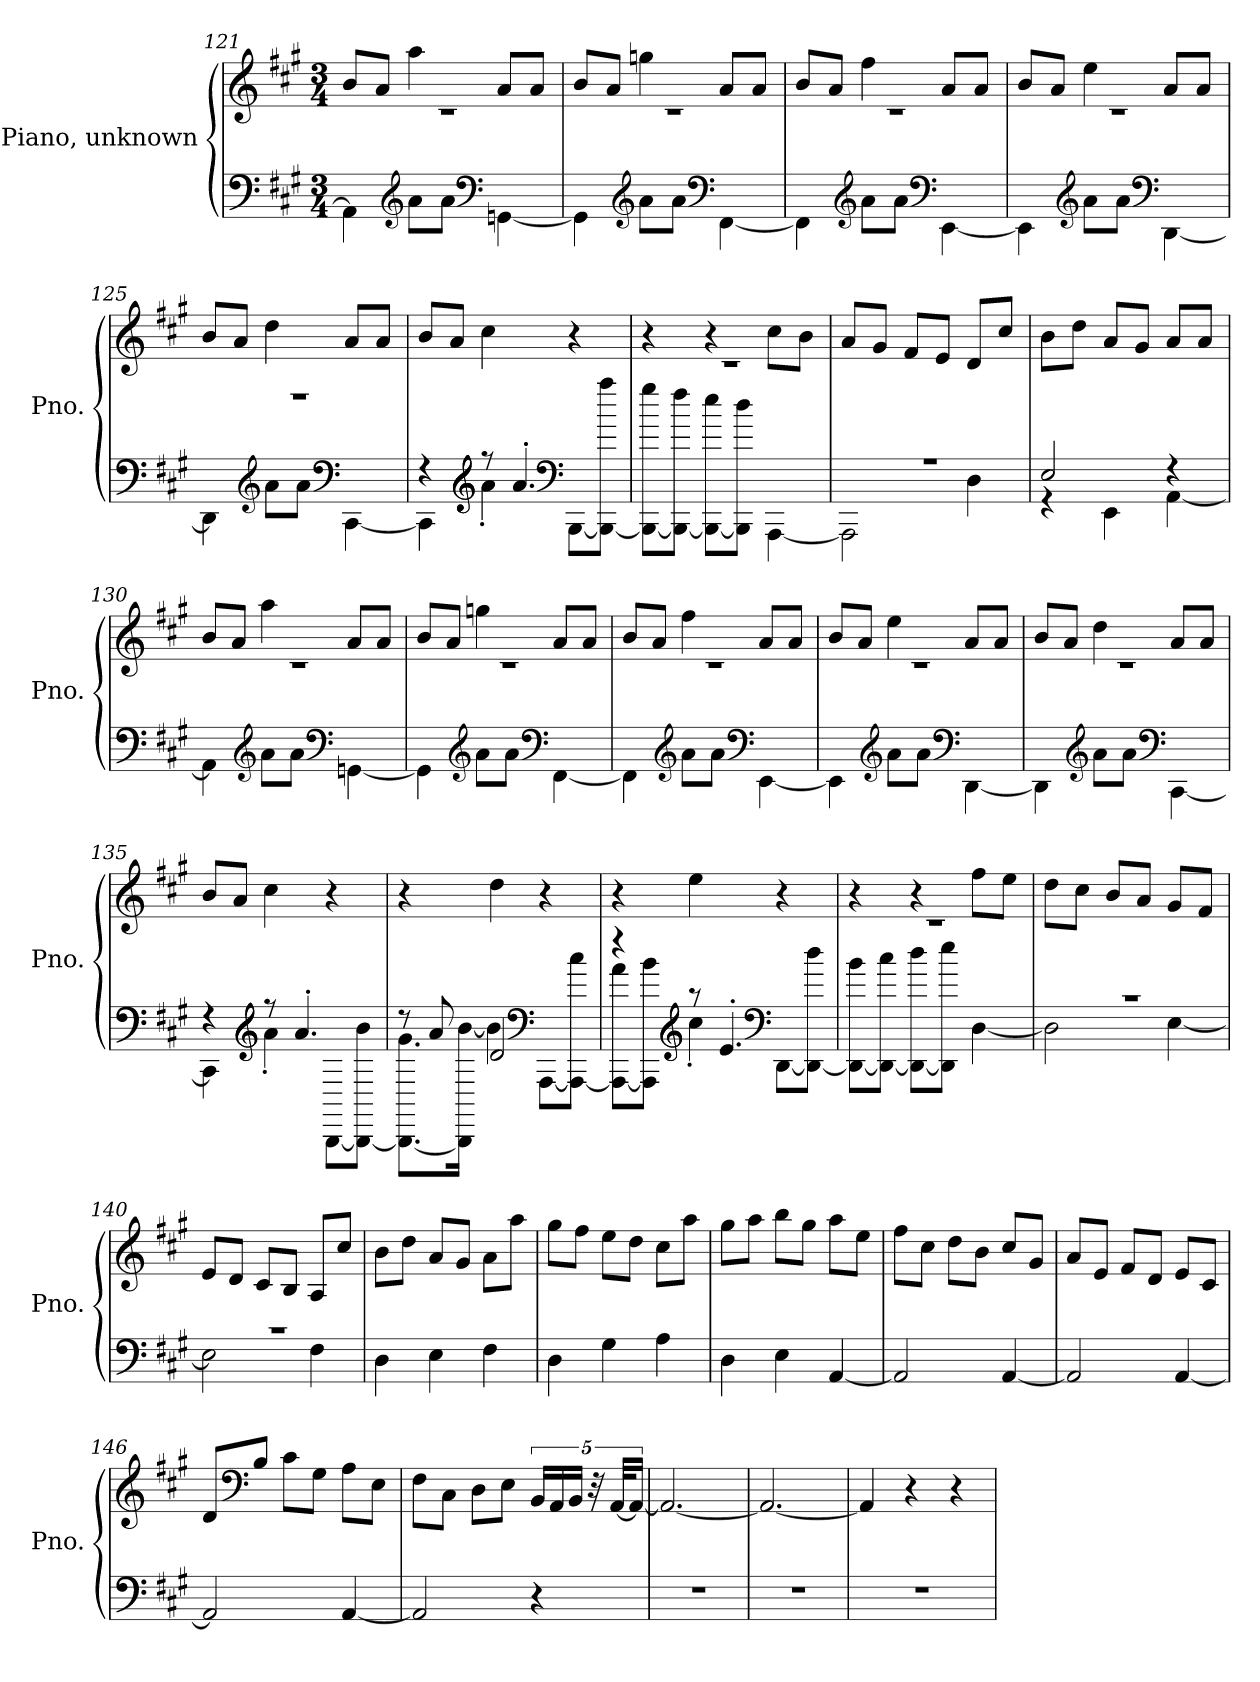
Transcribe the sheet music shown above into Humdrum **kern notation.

**kern	**kern
*part1	*part1
*staff2	*staff1
*I"Piano, unknown	*
*I'Pno.	*
!!LO:LB:g=z
*clefF4	*clefG2
*k[f#c#g#]	*k[f#c#g#]
*M3/4	*M3/4
=121	=121
*^	*
2.r	4AA\]	8b/L
.	.	8a/J
*clefG2	*	*
.	8a\L	4aa\
.	8a\J	.
*clefF4	*	*
.	[4GGn\	8a/L
.	.	8a/J
=122	=122	=122
2.r	4GG\]	8b/L
.	.	8a/J
*clefG2	*	*
.	8a\L	4ggn\
.	8a\J	.
*clefF4	*	*
.	[4FF#\	8a/L
.	.	8a/J
=123	=123	=123
2.r	4FF#\]	8b/L
.	.	8a/J
*clefG2	*	*
.	8a\L	4ff#\
.	8a\J	.
*clefF4	*	*
.	[4EE\	8a/L
.	.	8a/J
=124	=124	=124
2.r	4EE\]	8b/L
.	.	8a/J
*clefG2	*	*
.	8a\L	4ee\
.	8a\J	.
*clefF4	*	*
.	[4DD\	8a/L
.	.	8a/J
!!LO:LB:g=z
=125	=125	=125
2.r	4DD\]	8b/L
.	.	8a/J
*clefG2	*	*
.	8a\L	4dd\
.	8a\J	.
*clefF4	*	*
.	[4CC#\	8a/L
.	.	8a/J
=126	=126	=126
4r	4CC#\]	8b/L
.	.	8a/J
*clefG2	*	*
8r	4a'\	4cc#\
4.a'/	.	.
*clefF4	*	*
.	[8BBB\L	4r
.	8BBB\_ 8aa\J	.
=127	=127	=127
2.r	8BBB\_ 8gg#\L	4r
.	8BBB\_ 8ff#\J	.
.	8BBB\_ 8ee\L	4r
.	8BBB\] 8dd\J	.
.	[4AAA\	8cc#\L
.	.	8b\J
=128	=128	=128
2.r	2AAA\]	8a/L
.	.	8g#/J
.	.	8f#/L
.	.	8e/J
.	4D\	8d/L
.	.	8cc#/J
=129	=129	=129
2E/	4r	8b\L
.	.	8dd\J
.	4EE\	8a/L
.	.	8g#/J
4r	[4AA\	8a/L
.	.	8a/J
!!LO:LB:g=z
=130	=130	=130
2.r	4AA\]	8b/L
.	.	8a/J
*clefG2	*	*
.	8a\L	4aa\
.	8a\J	.
*clefF4	*	*
.	[4GGn\	8a/L
.	.	8a/J
=131	=131	=131
2.r	4GG\]	8b/L
.	.	8a/J
*clefG2	*	*
.	8a\L	4ggn\
.	8a\J	.
*clefF4	*	*
.	[4FF#\	8a/L
.	.	8a/J
=132	=132	=132
2.r	4FF#\]	8b/L
.	.	8a/J
*clefG2	*	*
.	8a\L	4ff#\
.	8a\J	.
*clefF4	*	*
.	[4EE\	8a/L
.	.	8a/J
=133	=133	=133
2.r	4EE\]	8b/L
.	.	8a/J
*clefG2	*	*
.	8a\L	4ee\
.	8a\J	.
*clefF4	*	*
.	[4DD\	8a/L
.	.	8a/J
!!LO:LB:g=z
=134	=134	=134
2.r	4DD\]	8b/L
.	.	8a/J
*clefG2	*	*
.	8a\L	4dd\
.	8a\J	.
*clefF4	*	*
.	[4CC#\	8a/L
.	.	8a/J
=135	=135	=135
4r	4CC#\]	8b/L
.	.	8a/J
*clefG2	*	*
8r	4a'\	4cc#\
4.a'/	.	.
.	[8BBB\L	4r
.	8BBB\_ 8b\J	.
=136	=136	=136
8r	8.BBB\_ 8.g#\L	4r
8a/	.	.
.	16BBB\] [16b\Jk	.
2d/	4b\]	4dd\
*clefF4	*	*
.	[8AAA\L	4r
.	8AAA\_ 8cc#\J	.
=137	=137	=137
4r	8AAA\_ 8a\L	4r
.	8AAA\] 8b\J	.
*clefG2	*	*
8r	4cc#'\	4ee\
4.e'/	.	.
*clefF4	*	*
.	[8DD\L	4r
.	8DD\_ 8dd\J	.
!!LO:LB:g=z
=138	=138	=138
2.r	8DD\_ 8b\L	4r
.	8DD\_ 8cc#\J	.
.	8DD\_ 8dd\L	4r
.	8DD\] 8ee\J	.
.	[4D\	8ff#\L
.	.	8ee\J
=139	=139	=139
2.r	2D\]	8dd\L
.	.	8cc#\J
.	.	8b/L
.	.	8a/J
.	[4E\	8g#/L
.	.	8f#/J
=140	=140	=140
2.r	2E\]	8e/L
.	.	8d/J
.	.	8c#/L
.	.	8B/J
.	4F#\	8A/L
.	.	8cc#/J
*v	*v	*
=141	=141
4D\	8b\L
.	8dd\J
4E\	8a/L
.	8g#/J
4F#\	8a\L
.	8aa\J
=142	=142
4D\	8gg#\L
.	8ff#\J
4G#\	8ee\L
.	8dd\J
4A\	8cc#\L
.	8aa\J
=143	=143
4D\	8gg#\L
.	8aa\J
4E\	8bb\L
.	8gg#\J
[4AA/	8aa\L
.	8ee\J
!!LO:PB:g=z
=144	=144
2AA/]	8ff#\L
.	8cc#\J
.	8dd\L
.	8b\J
[4AA/	8cc#/L
.	8g#/J
=145	=145
2AA/]	8a/L
.	8e/J
.	8f#/L
.	8d/J
[4AA/	8e/L
.	8c#/J
=146	=146
2AA/]	8d/L
*	*clefF4
.	8B/J
.	8c#\L
.	8G#\J
[4AA/	8A\L
.	8E\J
=147	=147
2AA/]	8F#\L
.	8C#\J
.	8D\L
.	8E\J
4r	20BB/LL
.	20AA/
.	20BB/JJ
.	40r
.	[40AA/KLL
.	20AA/JJ_
=148	=148
2.r	2.AA/_
=149	=149
2.r	2.AA/_
=150	=150
2.r	4AA/]
.	4r
.	4r
=	=
*-	*-
